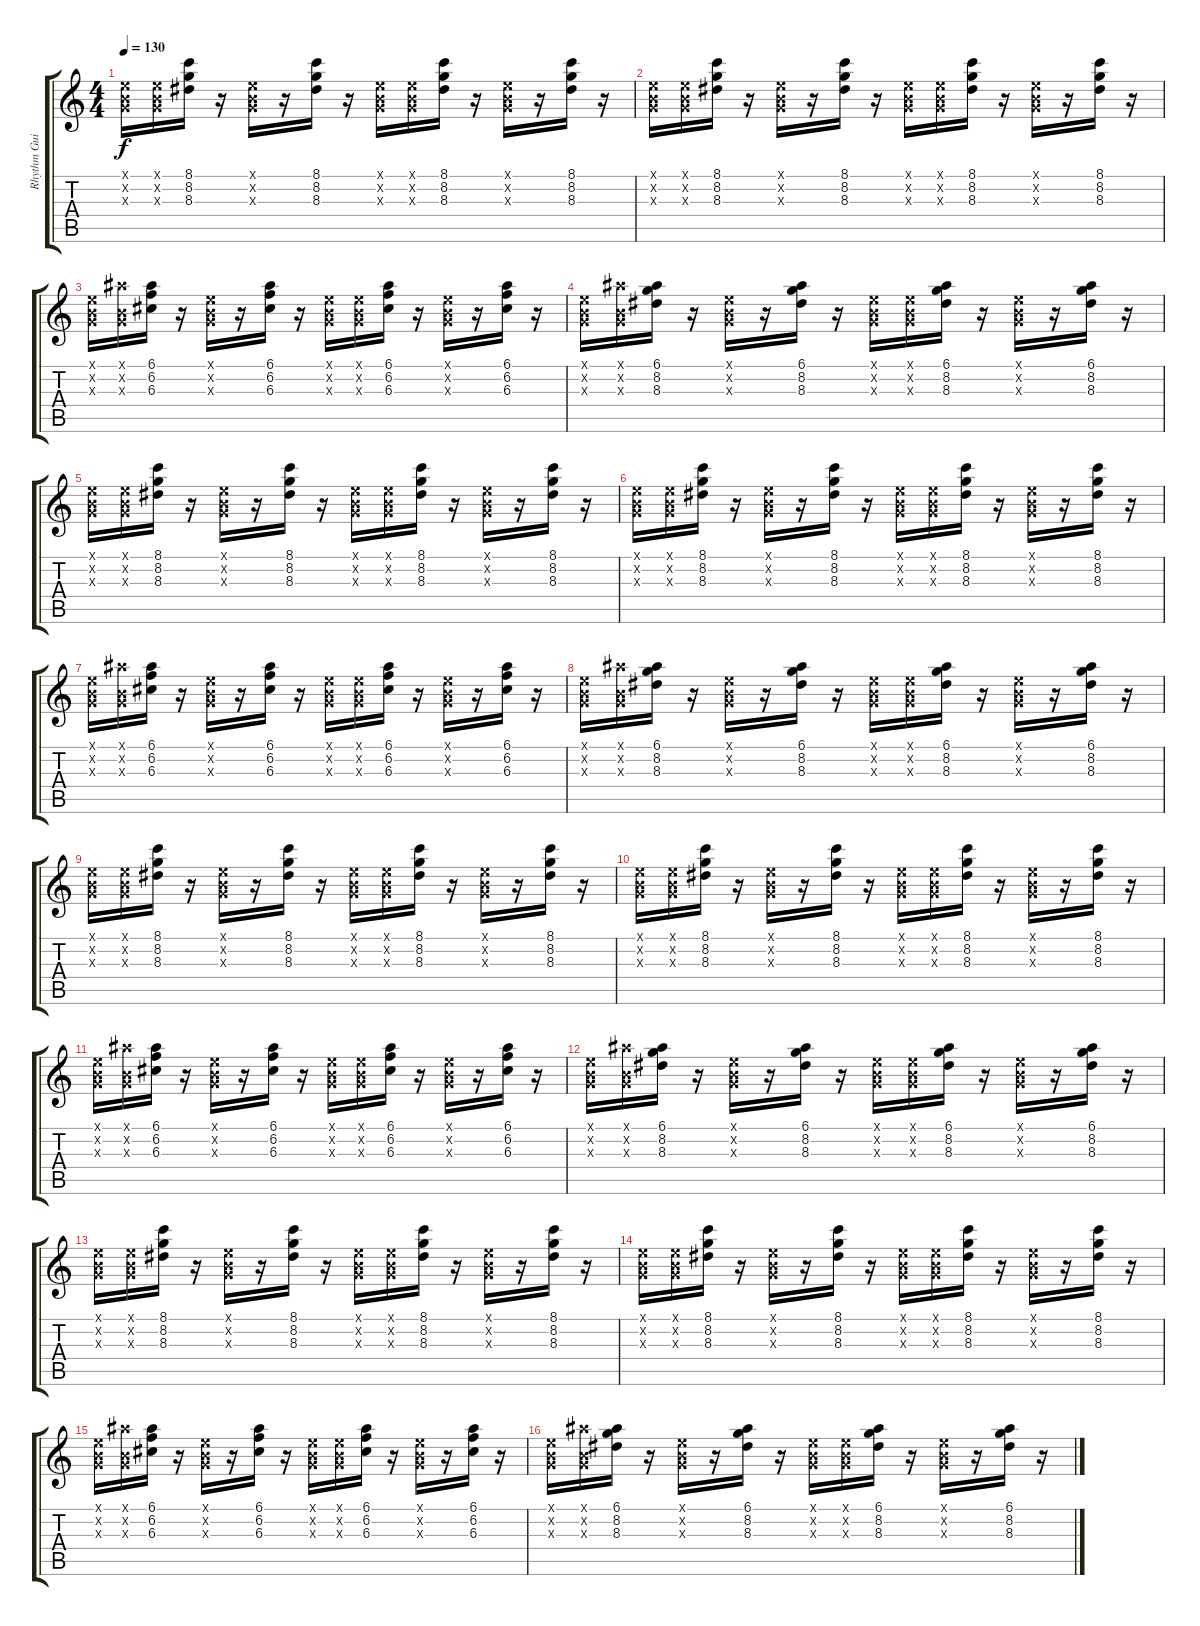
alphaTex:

\track ("Rhythm Guitar" "Rhythm Gui") {instrument distortionguitar}
\staff {score tabs}
\tuning (E4 B3 G3 D3 A2 E2) {hide}
\ts (4 4)
\tempo 130
\clef g2
\ks c
(0.1{x} 0.2{x} 0.3{x}).16{dy f} (0.1{x} 0.2{x} 0.3{x}).16 (8.1 8.2 8.3).16 r.16 (0.1{x} 0.2{x} 0.3{x}).16 r.16 (8.1 8.2 8.3).16 r.16 (0.1{x} 0.2{x} 0.3{x}).16 (0.1{x} 0.2{x} 0.3{x}).16 (8.1 8.2 8.3).16 r.16 (0.1{x} 0.2{x} 0.3{x}).16 r.16 (8.1 8.2 8.3).16 r.16 |
(0.1{x} 0.2{x} 0.3{x}).16 (0.1{x} 0.2{x} 0.3{x}).16 (8.1 8.2 8.3).16 r.16 (0.1{x} 0.2{x} 0.3{x}).16 r.16 (8.1 8.2 8.3).16 r.16 (0.1{x} 0.2{x} 0.3{x}).16 (0.1{x} 0.2{x} 0.3{x}).16 (8.1 8.2 8.3).16 r.16 (0.1{x} 0.2{x} 0.3{x}).16 r.16 (8.1 8.2 8.3).16 r.16 |
(0.1{x} 0.2{x} 0.3{x}).16 (6.1{x} 0.2{x} 0.3{x}).16 (6.1 6.2 6.3).16 r.16 (0.1{x} 0.2{x} 0.3{x}).16 r.16 (6.1 6.2 6.3).16 r.16 (0.1{x} 0.2{x} 0.3{x}).16 (0.1{x} 0.2{x} 0.3{x}).16 (6.1 6.2 6.3).16 r.16 (0.1{x} 0.2{x} 0.3{x}).16 r.16 (6.1 6.2 6.3).16 r.16 |
(0.1{x} 0.2{x} 0.3{x}).16 (6.1{x} 0.2{x} 0.3{x}).16 (6.1 8.2 8.3).16 r.16 (0.1{x} 0.2{x} 0.3{x}).16 r.16 (6.1 8.2 8.3).16 r.16 (0.1{x} 0.2{x} 0.3{x}).16 (0.1{x} 0.2{x} 0.3{x}).16 (6.1 8.2 8.3).16 r.16 (0.1{x} 0.2{x} 0.3{x}).16 r.16 (6.1 8.2 8.3).16 r.16 |
(0.1{x} 0.2{x} 0.3{x}).16 (0.1{x} 0.2{x} 0.3{x}).16 (8.1 8.2 8.3).16 r.16 (0.1{x} 0.2{x} 0.3{x}).16 r.16 (8.1 8.2 8.3).16 r.16 (0.1{x} 0.2{x} 0.3{x}).16 (0.1{x} 0.2{x} 0.3{x}).16 (8.1 8.2 8.3).16 r.16 (0.1{x} 0.2{x} 0.3{x}).16 r.16 (8.1 8.2 8.3).16 r.16 |
(0.1{x} 0.2{x} 0.3{x}).16 (0.1{x} 0.2{x} 0.3{x}).16 (8.1 8.2 8.3).16 r.16 (0.1{x} 0.2{x} 0.3{x}).16 r.16 (8.1 8.2 8.3).16 r.16 (0.1{x} 0.2{x} 0.3{x}).16 (0.1{x} 0.2{x} 0.3{x}).16 (8.1 8.2 8.3).16 r.16 (0.1{x} 0.2{x} 0.3{x}).16 r.16 (8.1 8.2 8.3).16 r.16 |
(0.1{x} 0.2{x} 0.3{x}).16 (6.1{x} 0.2{x} 0.3{x}).16 (6.1 6.2 6.3).16 r.16 (0.1{x} 0.2{x} 0.3{x}).16 r.16 (6.1 6.2 6.3).16 r.16 (0.1{x} 0.2{x} 0.3{x}).16 (0.1{x} 0.2{x} 0.3{x}).16 (6.1 6.2 6.3).16 r.16 (0.1{x} 0.2{x} 0.3{x}).16 r.16 (6.1 6.2 6.3).16 r.16 |
(0.1{x} 0.2{x} 0.3{x}).16 (6.1{x} 0.2{x} 0.3{x}).16 (6.1 8.2 8.3).16 r.16 (0.1{x} 0.2{x} 0.3{x}).16 r.16 (6.1 8.2 8.3).16 r.16 (0.1{x} 0.2{x} 0.3{x}).16 (0.1{x} 0.2{x} 0.3{x}).16 (6.1 8.2 8.3).16 r.16 (0.1{x} 0.2{x} 0.3{x}).16 r.16 (6.1 8.2 8.3).16 r.16 |
(0.1{x} 0.2{x} 0.3{x}).16 (0.1{x} 0.2{x} 0.3{x}).16 (8.1 8.2 8.3).16 r.16 (0.1{x} 0.2{x} 0.3{x}).16 r.16 (8.1 8.2 8.3).16 r.16 (0.1{x} 0.2{x} 0.3{x}).16 (0.1{x} 0.2{x} 0.3{x}).16 (8.1 8.2 8.3).16 r.16 (0.1{x} 0.2{x} 0.3{x}).16 r.16 (8.1 8.2 8.3).16 r.16 |
(0.1{x} 0.2{x} 0.3{x}).16 (0.1{x} 0.2{x} 0.3{x}).16 (8.1 8.2 8.3).16 r.16 (0.1{x} 0.2{x} 0.3{x}).16 r.16 (8.1 8.2 8.3).16 r.16 (0.1{x} 0.2{x} 0.3{x}).16 (0.1{x} 0.2{x} 0.3{x}).16 (8.1 8.2 8.3).16 r.16 (0.1{x} 0.2{x} 0.3{x}).16 r.16 (8.1 8.2 8.3).16 r.16 |
(0.1{x} 0.2{x} 0.3{x}).16 (6.1{x} 0.2{x} 0.3{x}).16 (6.1 6.2 6.3).16 r.16 (0.1{x} 0.2{x} 0.3{x}).16 r.16 (6.1 6.2 6.3).16 r.16 (0.1{x} 0.2{x} 0.3{x}).16 (0.1{x} 0.2{x} 0.3{x}).16 (6.1 6.2 6.3).16 r.16 (0.1{x} 0.2{x} 0.3{x}).16 r.16 (6.1 6.2 6.3).16 r.16 |
(0.1{x} 0.2{x} 0.3{x}).16 (6.1{x} 0.2{x} 0.3{x}).16 (6.1 8.2 8.3).16 r.16 (0.1{x} 0.2{x} 0.3{x}).16 r.16 (6.1 8.2 8.3).16 r.16 (0.1{x} 0.2{x} 0.3{x}).16 (0.1{x} 0.2{x} 0.3{x}).16 (6.1 8.2 8.3).16 r.16 (0.1{x} 0.2{x} 0.3{x}).16 r.16 (6.1 8.2 8.3).16 r.16 |
(0.1{x} 0.2{x} 0.3{x}).16 (0.1{x} 0.2{x} 0.3{x}).16 (8.1 8.2 8.3).16 r.16 (0.1{x} 0.2{x} 0.3{x}).16 r.16 (8.1 8.2 8.3).16 r.16 (0.1{x} 0.2{x} 0.3{x}).16 (0.1{x} 0.2{x} 0.3{x}).16 (8.1 8.2 8.3).16 r.16 (0.1{x} 0.2{x} 0.3{x}).16 r.16 (8.1 8.2 8.3).16 r.16 |
(0.1{x} 0.2{x} 0.3{x}).16 (0.1{x} 0.2{x} 0.3{x}).16 (8.1 8.2 8.3).16 r.16 (0.1{x} 0.2{x} 0.3{x}).16 r.16 (8.1 8.2 8.3).16 r.16 (0.1{x} 0.2{x} 0.3{x}).16 (0.1{x} 0.2{x} 0.3{x}).16 (8.1 8.2 8.3).16 r.16 (0.1{x} 0.2{x} 0.3{x}).16 r.16 (8.1 8.2 8.3).16 r.16 |
(0.1{x} 0.2{x} 0.3{x}).16 (6.1{x} 0.2{x} 0.3{x}).16 (6.1 6.2 6.3).16 r.16 (0.1{x} 0.2{x} 0.3{x}).16 r.16 (6.1 6.2 6.3).16 r.16 (0.1{x} 0.2{x} 0.3{x}).16 (0.1{x} 0.2{x} 0.3{x}).16 (6.1 6.2 6.3).16 r.16 (0.1{x} 0.2{x} 0.3{x}).16 r.16 (6.1 6.2 6.3).16 r.16 |
(0.1{x} 0.2{x} 0.3{x}).16 (6.1{x} 0.2{x} 0.3{x}).16 (6.1 8.2 8.3).16 r.16 (0.1{x} 0.2{x} 0.3{x}).16 r.16 (6.1 8.2 8.3).16 r.16 (0.1{x} 0.2{x} 0.3{x}).16 (0.1{x} 0.2{x} 0.3{x}).16 (6.1 8.2 8.3).16 r.16 (0.1{x} 0.2{x} 0.3{x}).16 r.16 (6.1 8.2 8.3).16 r.16
